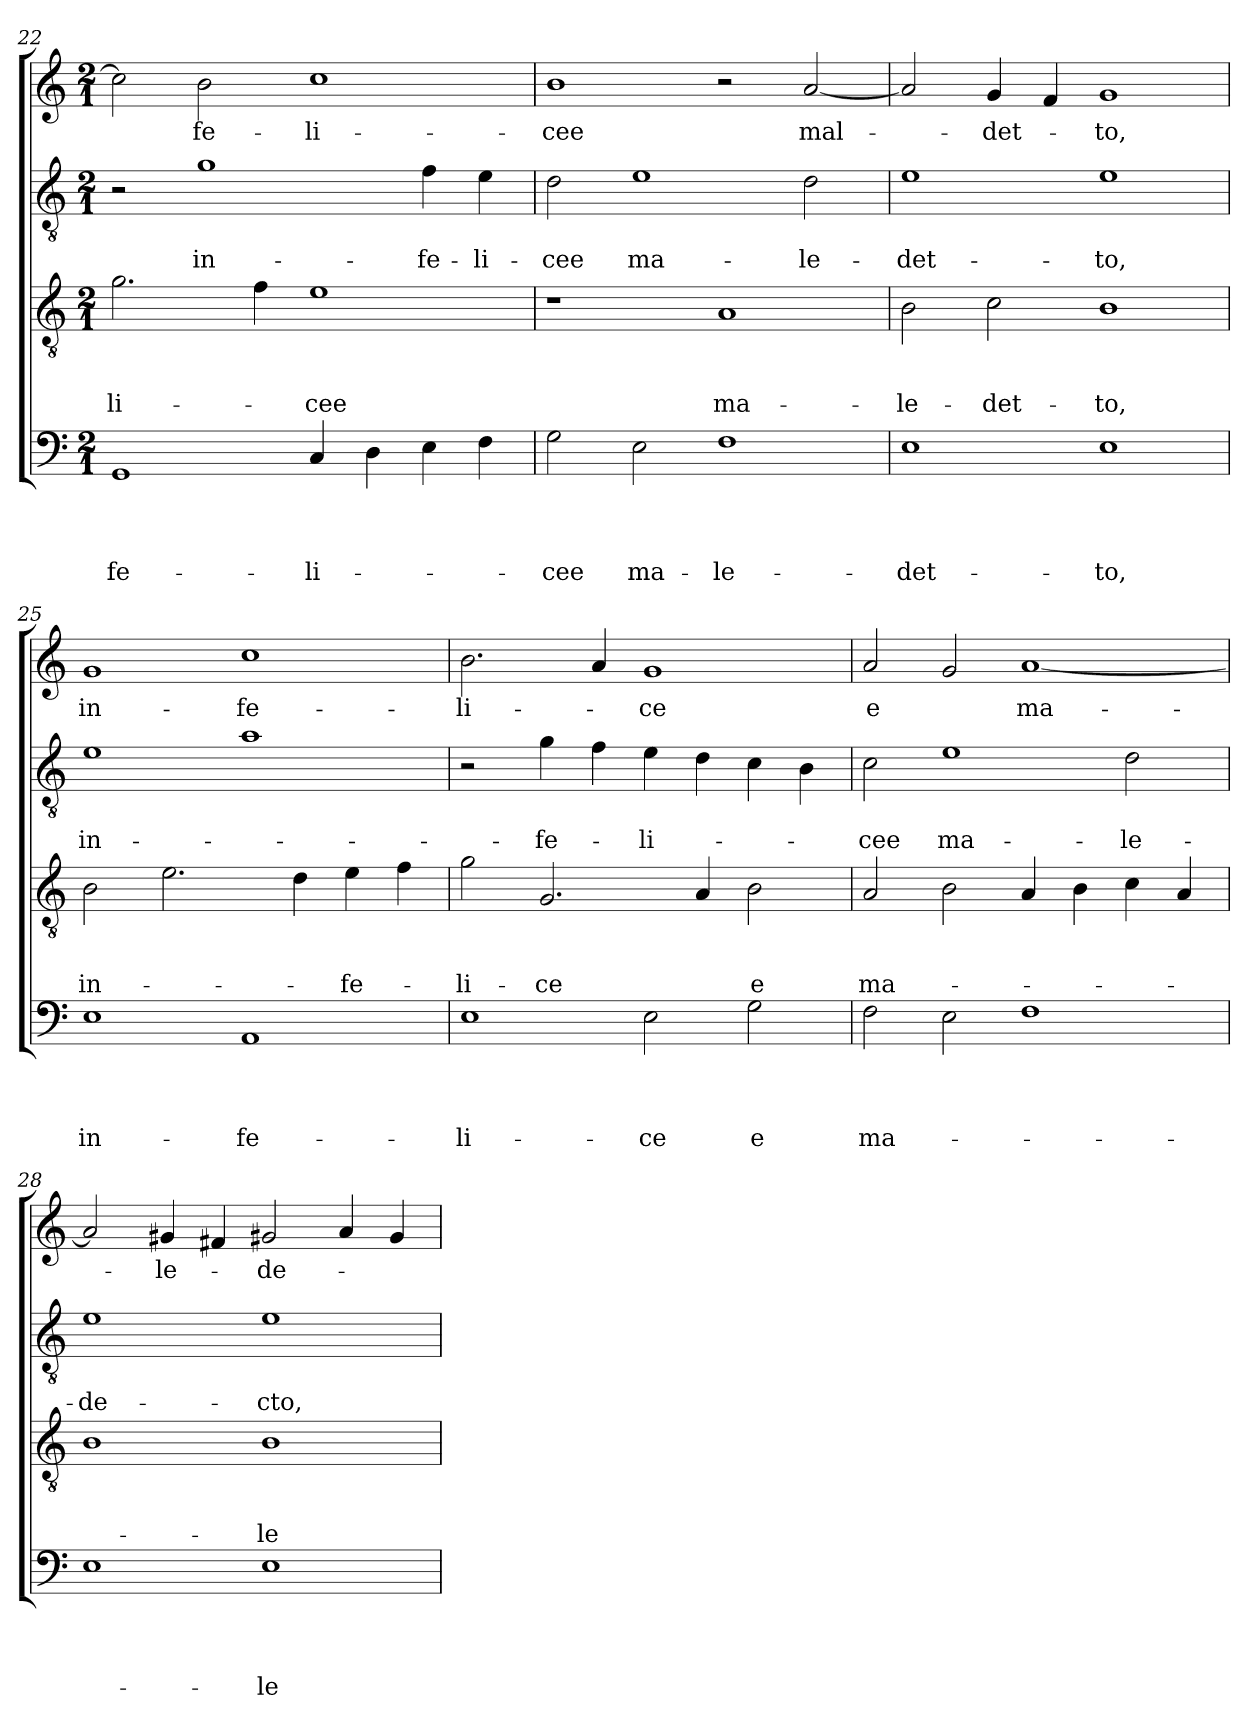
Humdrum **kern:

**kern	**text	**text	**text	**text	**kern	**text	**text	**text	**kern	**text	**text	**kern	**text
*part4	*part4	*part4	*part4	*part4	*part3	*part3	*part3	*part3	*part2	*part2	*part2	*part1	*part1
*staff4	*staff4	*staff4	*staff4	*staff4	*staff3	*staff3	*staff3	*staff3	*staff2	*staff2	*staff2	*staff1	*staff1
*clefF4	*	*	*	*	*clefGv2	*	*	*	*clefGv2	*	*	*clefG2	*
*k[]	*	*	*	*	*k[]	*	*	*	*k[]	*	*	*k[]	*
*C:	*	*	*	*	*C:	*	*	*	*C:	*	*	*C:	*
*M2/1	*	*	*	*	*M2/1	*	*	*	*M2/1	*	*	*M2/1	*
=22	=22	=22	=22	=22	=22	=22	=22	=22	=22	=22	=22	=22	=22
1GG	.	.	.	-fe-	2.g\	.	.	-li-	2r	.	.	2cc\]	.
.	.	.	.	.	.	.	.	.	1g	.	in-	2b\	-fe-
.	.	.	.	.	4f\	.	.	.	.	.	.	.	.
4C/	.	.	.	-li-	1e	.	.	-cee	.	.	.	1cc	-li-
4D\	.	.	.	.	.	.	.	.	.	.	.	.	.
4E\	.	.	.	.	.	.	.	.	4f\	.	-fe-	.	.
4F\	.	.	.	.	.	.	.	.	4e\	.	-li-	.	.
=23	=23	=23	=23	=23	=23	=23	=23	=23	=23	=23	=23	=23	=23
2G\	.	.	.	-cee	1r	.	.	.	2d\	.	-cee	1b	-cee
2E\	.	.	.	ma-	.	.	.	.	1e	.	ma-	.	.
1F	.	.	.	-le-	1A	.	.	ma-	.	.	.	2r	.
.	.	.	.	.	.	.	.	.	2d\	.	-le-	[2a/	mal-
=24	=24	=24	=24	=24	=24	=24	=24	=24	=24	=24	=24	=24	=24
1E	.	.	.	-det-	2B\	.	.	-le-	1e	.	-det-	2a/]	.
.	.	.	.	.	2c\	.	.	-det-	.	.	.	4g/	-det-
.	.	.	.	.	.	.	.	.	.	.	.	4f/	.
1E	.	.	.	-to,	1B	.	.	-to,	1e	.	-to,	1g	-to,
!!LO:PB:g=z
=25	=25	=25	=25	=25	=25	=25	=25	=25	=25	=25	=25	=25	=25
1E	.	.	.	in-	2B\	.	.	in-	1e	.	in-	1g	in-
.	.	.	.	.	2.e\	.	.	.	.	.	.	.	.
1AA	.	.	.	-fe-	.	.	.	.	1a	.	.	1cc	-fe-
.	.	.	.	.	4d\	.	.	.	.	.	.	.	.
.	.	.	.	.	4e\	.	.	-fe-	.	.	.	.	.
.	.	.	.	.	4f\	.	.	.	.	.	.	.	.
=26	=26	=26	=26	=26	=26	=26	=26	=26	=26	=26	=26	=26	=26
1E	.	.	.	-li-	2g\	.	.	-li-	2r	.	.	2.b\	-li-
.	.	.	.	.	2.G/	.	.	-ce	4g\	.	-fe-	.	.
.	.	.	.	.	.	.	.	.	4f\	.	.	4a/	.
2E\	.	.	.	-ce	.	.	.	.	4e\	.	-li-	1g	-ce
.	.	.	.	.	4A/	.	.	.	4d\	.	.	.	.
2G\	.	.	.	e	2B\	.	.	e	4c\	.	.	.	.
.	.	.	.	.	.	.	.	.	4B\	.	.	.	.
=27	=27	=27	=27	=27	=27	=27	=27	=27	=27	=27	=27	=27	=27
2F\	.	.	.	ma-	2A/	.	.	ma-	2c\	.	-cee	2a/	e
2E\	.	.	.	.	2B\	.	.	.	1e	.	ma-	2g/	.
1F	.	.	.	.	4A/	.	.	.	.	.	.	[1a	ma-
.	.	.	.	.	4B\	.	.	.	.	.	.	.	.
.	.	.	.	.	4c\	.	.	.	2d\	.	-le-	.	.
.	.	.	.	.	4A/	.	.	.	.	.	.	.	.
=28	=28	=28	=28	=28	=28	=28	=28	=28	=28	=28	=28	=28	=28
1E	.	.	.	.	1B	.	.	.	1e	.	-de-	2a/]	.
.	.	.	.	.	.	.	.	.	.	.	.	4g#/	-le-
.	.	.	.	.	.	.	.	.	.	.	.	4f#/	.
1E	.	.	.	-le-	1B	.	.	-le-	1e	.	-cto,	2g#X/	-de-
.	.	.	.	.	.	.	.	.	.	.	.	4a/	.
.	.	.	.	.	.	.	.	.	.	.	.	4g#/	.
=	=	=	=	=	=	=	=	=	=	=	=	=	=
*-	*-	*-	*-	*-	*-	*-	*-	*-	*-	*-	*-	*-	*-
